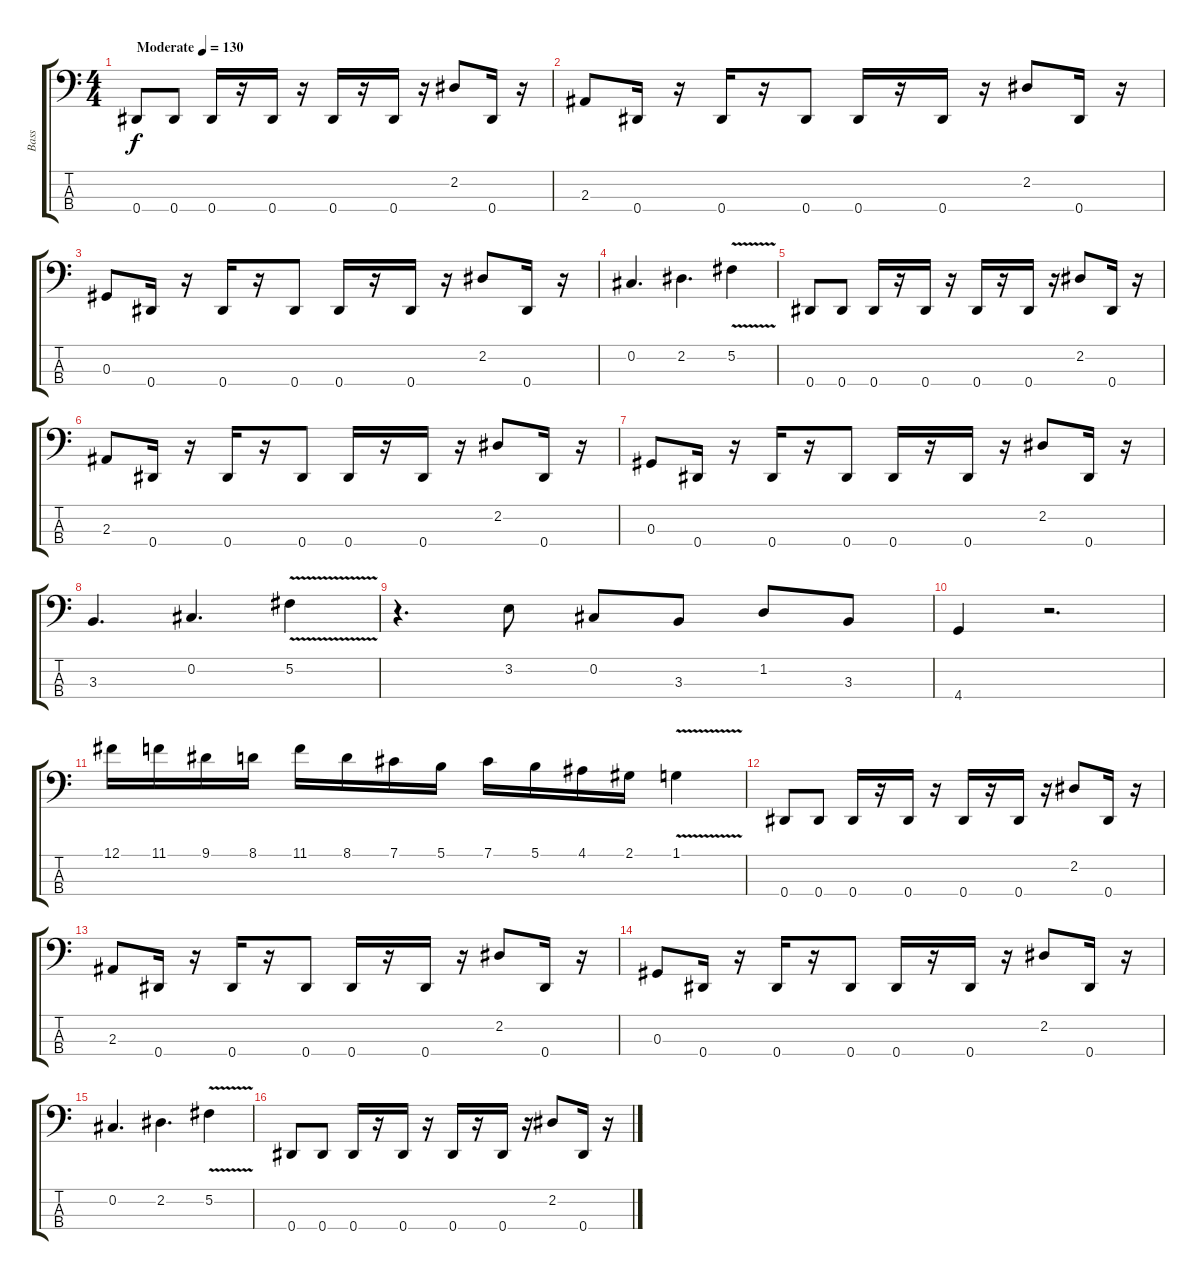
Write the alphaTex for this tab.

\track ("Bass" "Bass") {instrument electricbassfinger}
\staff {score tabs}
\tuning (Gb2 Db2 Ab1 Eb1) {hide}
\ts (4 4)
\tempo (130 "Moderate")
\clef f4
\ks c
0.4.8{dy f volume 16 instrument electricbassfinger} 0.4.8 0.4.16 r.16 0.4.16 r.16 0.4.16 r.16 0.4.16 r.16 2.2.8 0.4.16 r.16 |
2.3.8 0.4.16 r.16 0.4.16 r.16 0.4.8 0.4.16 r.16 0.4.16 r.16 2.2.8 0.4.16 r.16 |
0.3.8 0.4.16 r.16 0.4.16 r.16 0.4.8 0.4.16 r.16 0.4.16 r.16 2.2.8 0.4.16 r.16 |
0.2.4{d} 2.2.4{d} 5.2{v}.4 |
0.4.8 0.4.8 0.4.16 r.16 0.4.16 r.16 0.4.16 r.16 0.4.16 r.16 2.2.8 0.4.16 r.16 |
2.3.8 0.4.16 r.16 0.4.16 r.16 0.4.8 0.4.16 r.16 0.4.16 r.16 2.2.8 0.4.16 r.16 |
0.3.8 0.4.16 r.16 0.4.16 r.16 0.4.8 0.4.16 r.16 0.4.16 r.16 2.2.8 0.4.16 r.16 |
3.3.4{d} 0.2.4{d} 5.2{v}.4 |
r.4{d} 3.2.8 0.2.8 3.3.8 1.2.8 3.3.8 |
4.4.4 r.2{d} |
12.1.16{volume 10} 11.1.16 9.1.16 8.1.16 11.1.16 8.1.16 7.1.16 5.1.16 7.1.16 5.1.16 4.1.16 2.1.16 1.1{v}.4 |
0.4.8{volume 16} 0.4.8 0.4.16 r.16 0.4.16 r.16 0.4.16 r.16 0.4.16 r.16 2.2.8 0.4.16 r.16 |
2.3.8 0.4.16 r.16 0.4.16 r.16 0.4.8 0.4.16 r.16 0.4.16 r.16 2.2.8 0.4.16 r.16 |
0.3.8 0.4.16 r.16 0.4.16 r.16 0.4.8 0.4.16 r.16 0.4.16 r.16 2.2.8 0.4.16 r.16 |
0.2.4{d} 2.2.4{d} 5.2{v}.4 |
0.4.8 0.4.8 0.4.16 r.16 0.4.16 r.16 0.4.16 r.16 0.4.16 r.16 2.2.8 0.4.16 r.16
